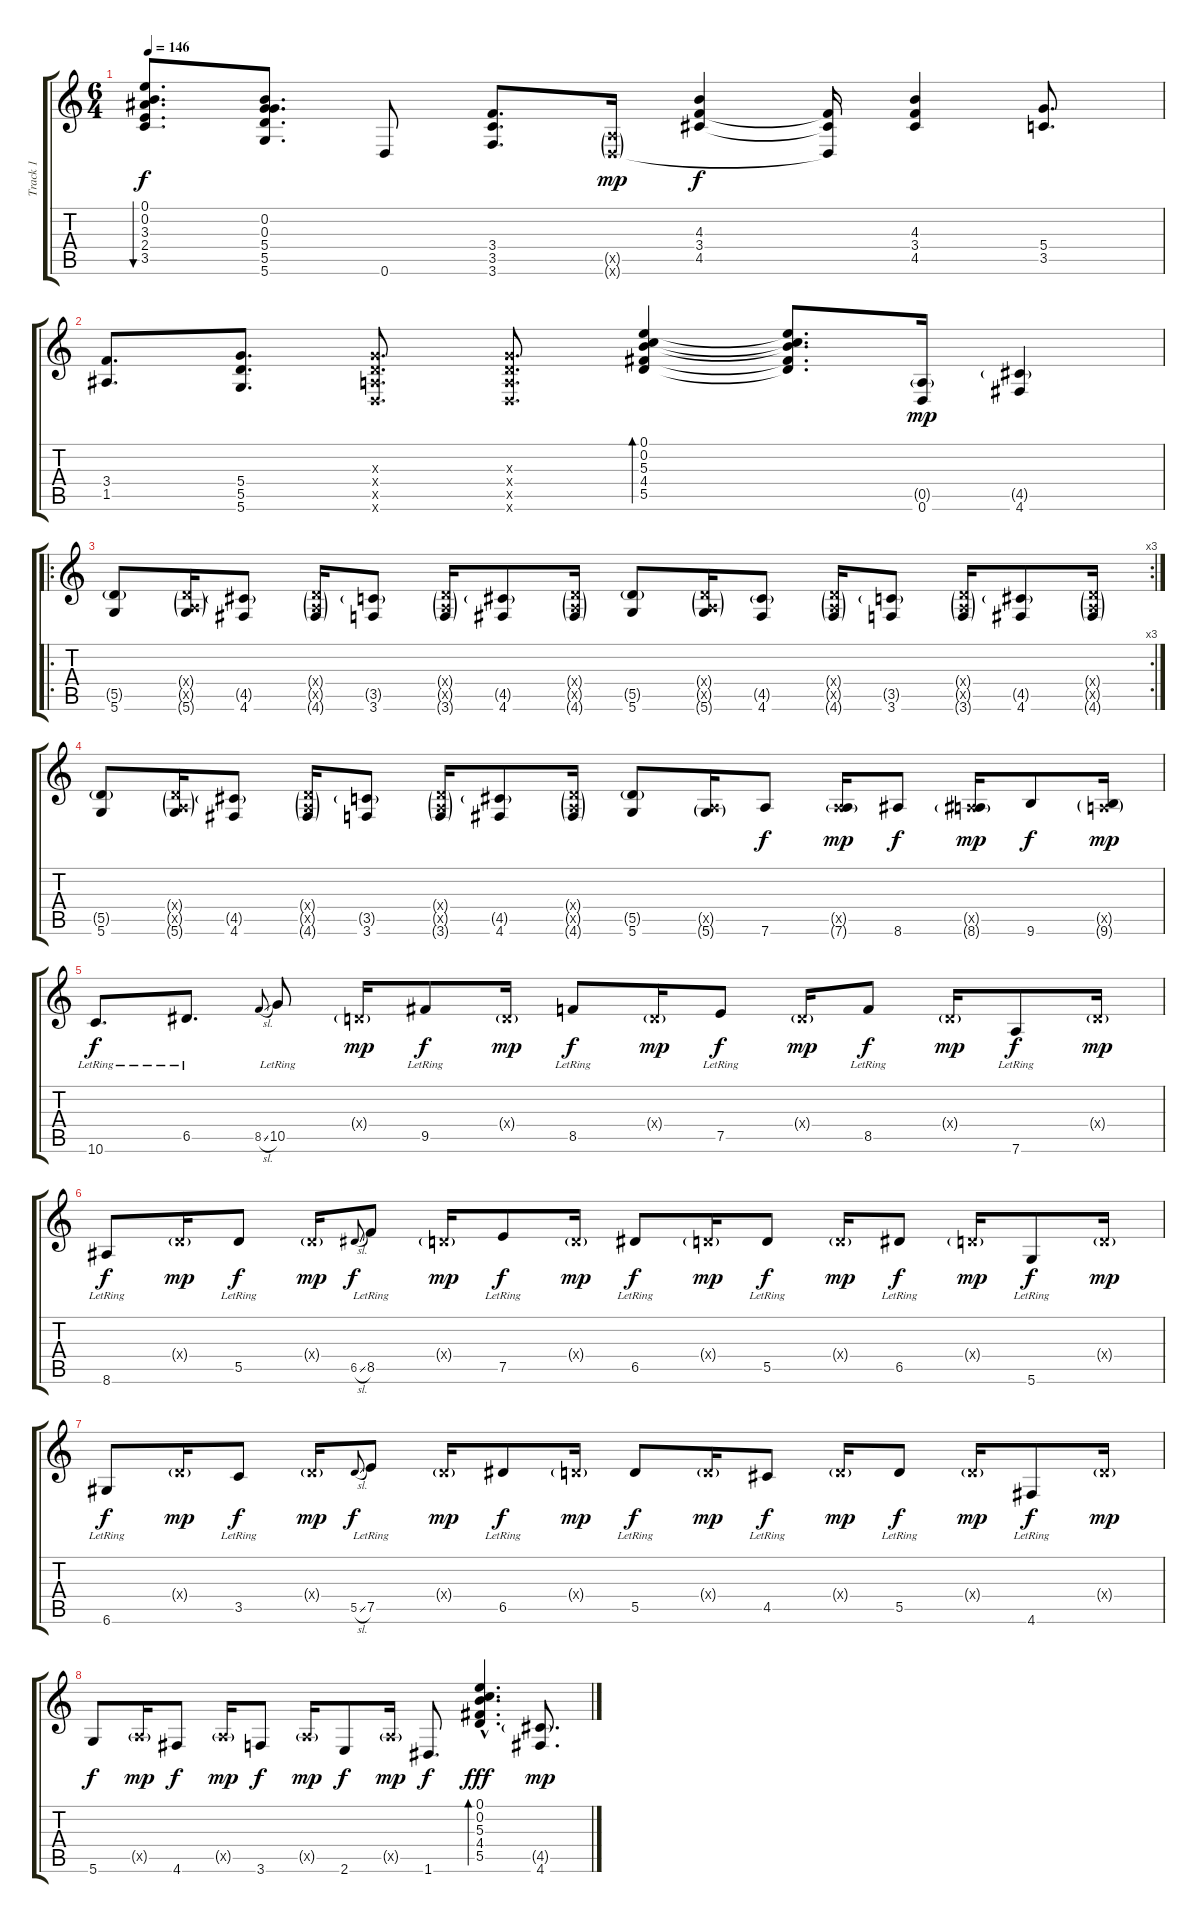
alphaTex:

\track ("Track 1" "Track 1") {instrument acousticguitarsteel}
\staff {score tabs}
\tuning (E4 B3 G3 D3 A2 D2) {hide}
\ts (6 4)
\tempo 146
\clef g2
\ks c
(0.1 0.2 3.3 2.4 3.5).8{d bu 30 dy f} (0.2 0.3 5.4 5.5 5.6).8{d} 0.6.8 (3.4 3.5 3.6).8{d} (0.5{g x} 0.6{g x}).16{dy mp} (4.3 3.4 4.5).4{dy f} (3.4{t} 4.5{t} 0.6{t}).16 (4.3 3.4 4.5).4 (5.4 3.5).8{d} |
(3.4 1.5).8{d} (5.4 5.5 5.6).8{d} (0.3{x} 0.4{x} 0.5{x} 0.6{x}).8{d} (0.3{x} 0.4{x} 0.5{x} 0.6{x}).8{d} (0.1 0.2 5.3 4.4 5.5).4{bd 30} (0.1{t} 0.2{t} 5.3{t} 4.4{t} 5.5{t}).8{d} (0.5{g} 0.6).16{dy mp} (4.5{g} 4.6).4 |
\ro
\rc 3
(5.5{g} 5.6).8 (0.4{g x} 0.5{g x} 5.6{g}).16 (4.5{g} 4.6).8 (0.4{g x} 0.5{g x} 4.6{g}).16 (3.5{g} 3.6).8 (0.4{g x} 0.5{g x} 3.6{g}).16 (4.5{g} 4.6).8 (0.4{g x} 0.5{g x} 4.6{g}).16 (5.5{g} 5.6).8 (0.4{g x} 0.5{g x} 5.6{g}).16 (4.5{g} 4.6).8 (0.4{g x} 0.5{g x} 4.6{g}).16 (3.5{g} 3.6).8 (0.4{g x} 0.5{g x} 3.6{g}).16 (4.5{g} 4.6).8 (0.4{g x} 0.5{g x} 4.6{g}).16 |
(5.5{g} 5.6).8{volume 10} (0.4{g x} 0.5{g x} 5.6{g}).16 (4.5{g} 4.6).8 (0.4{g x} 0.5{g x} 4.6{g}).16 (3.5{g} 3.6).8 (0.4{g x} 0.5{g x} 3.6{g}).16 (4.5{g} 4.6).8 (0.4{g x} 0.5{g x} 4.6{g}).16 (5.5{g} 5.6).8 (0.5{g x} 5.6{g}).16 7.6.8{dy f} (0.5{g x} 7.6{g}).16{dy mp} 8.6.8{dy f} (0.5{g x} 8.6{g}).16{dy mp} 9.6.8{dy f} (0.5{g x} 9.6{g}).16{dy mp} |
10.6{lr}.8{d dy f} 6.5{lr}.8{d} 8.5{sl}.8{gr onbeat} 10.5{lr}.8 0.4{g x}.16{dy mp} 9.5{lr}.8{dy f} 0.4{g x}.16{dy mp} 8.5{lr}.8{dy f} 0.4{g x}.16{dy mp} 7.5{lr}.8{dy f} 0.4{g x}.16{dy mp} 8.5{lr}.8{dy f} 0.4{g x}.16{dy mp} 7.6{lr}.8{dy f} 0.4{g x}.16{dy mp} |
8.6{lr}.8{dy f} 0.4{g x}.16{dy mp} 5.5{lr}.8{dy f} 0.4{g x}.16{dy mp} 6.5{sl}.8{gr onbeat dy f} 8.5{lr}.8 0.4{g x}.16{dy mp} 7.5{lr}.8{dy f} 0.4{g x}.16{dy mp} 6.5{lr}.8{dy f} 0.4{g x}.16{dy mp} 5.5{lr}.8{dy f} 0.4{g x}.16{dy mp} 6.5{lr}.8{dy f} 0.4{g x}.16{dy mp} 5.6{lr}.8{dy f} 0.4{g x}.16{dy mp} |
6.6{lr}.8{dy f} 0.4{g x}.16{dy mp} 3.5{lr}.8{dy f} 0.4{g x}.16{dy mp} 5.5{sl}.8{gr onbeat dy f} 7.5{lr}.8 0.4{g x}.16{dy mp} 6.5{lr}.8{dy f} 0.4{g x}.16{dy mp} 5.5{lr}.8{dy f} 0.4{g x}.16{dy mp} 4.5{lr}.8{dy f} 0.4{g x}.16{dy mp} 5.5{lr}.8{dy f} 0.4{g x}.16{dy mp} 4.6{lr}.8{dy f} 0.4{g x}.16{dy mp} |
5.6.8{dy f} 0.5{g x}.16{dy mp} 4.6.8{dy f} 0.5{g x}.16{dy mp} 3.6.8{dy f} 0.5{g x}.16{dy mp} 2.6.8{dy f} 0.5{g x}.16{dy mp} 1.6.8{d dy f} (0.1{hac} 0.2{hac} 5.3{hac} 4.4{hac} 5.5{hac}).4{d bd 30 dy fff volume 13} (4.5{g} 4.6).8{d dy mp}
